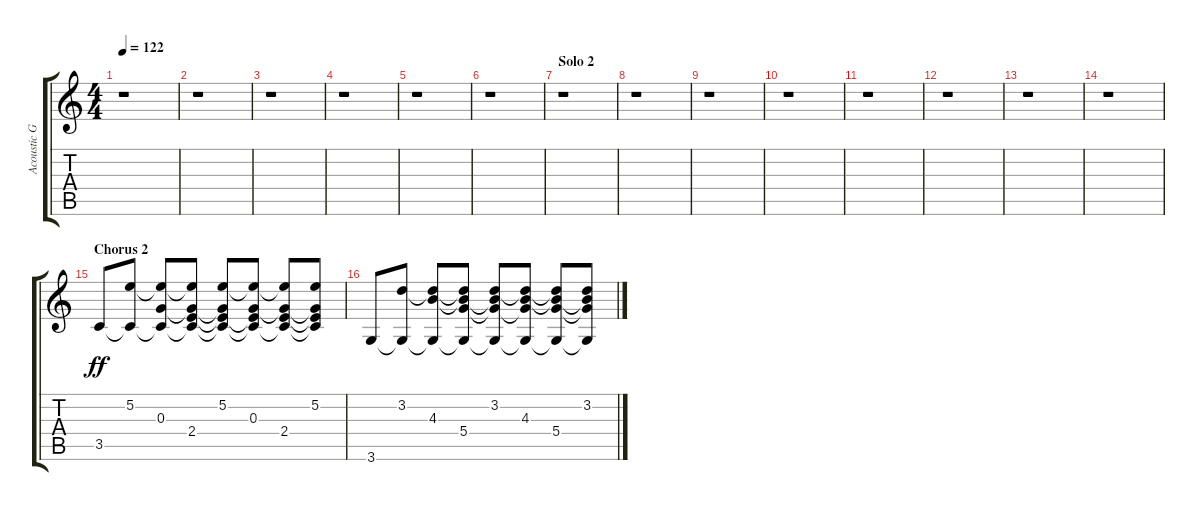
\track ("Acoustic Guitar 2" "Acoustic G") {instrument acousticguitarsteel}
\staff {score tabs}
\tuning (E4 B3 G3 D3 A2 E2) {hide}
\ts (4 4)
\tempo 122
\clef g2
\ks c
r.1{dy mf} |
r.1 |
r.1 |
r.1 |
r.1 |
r.1 |
\section ("" "Solo 2")
r.1 |
r.1 |
r.1 |
r.1 |
r.1 |
r.1 |
r.1 |
r.1 |
\section ("" "Chorus 2")
3.5.8{dy ff} (5.2 3.5{t}).8 (5.2{t} 0.3 3.5{t}).8 (5.2{t} 0.3{t} 2.4 3.5{t}).8 (5.2 0.3{t} 2.4{t} 3.5{t}).8 (5.2{t} 0.3 2.4{t} 3.5{t}).8 (5.2{t} 0.3{t} 2.4 3.5{t}).8 (5.2 0.3{t} 2.4{t} 3.5{t}).8 |
3.6.8 (3.2 3.6{t}).8 (3.2{t} 4.3 3.6{t}).8 (3.2{t} 4.3{t} 5.4 3.6{t}).8 (3.2 4.3{t} 5.4{t} 3.6{t}).8 (3.2{t} 4.3 5.4{t} 3.6{t}).8 (3.2{t} 4.3{t} 5.4 3.6{t}).8 (3.2 4.3{t} 5.4{t} 3.6{t}).8
